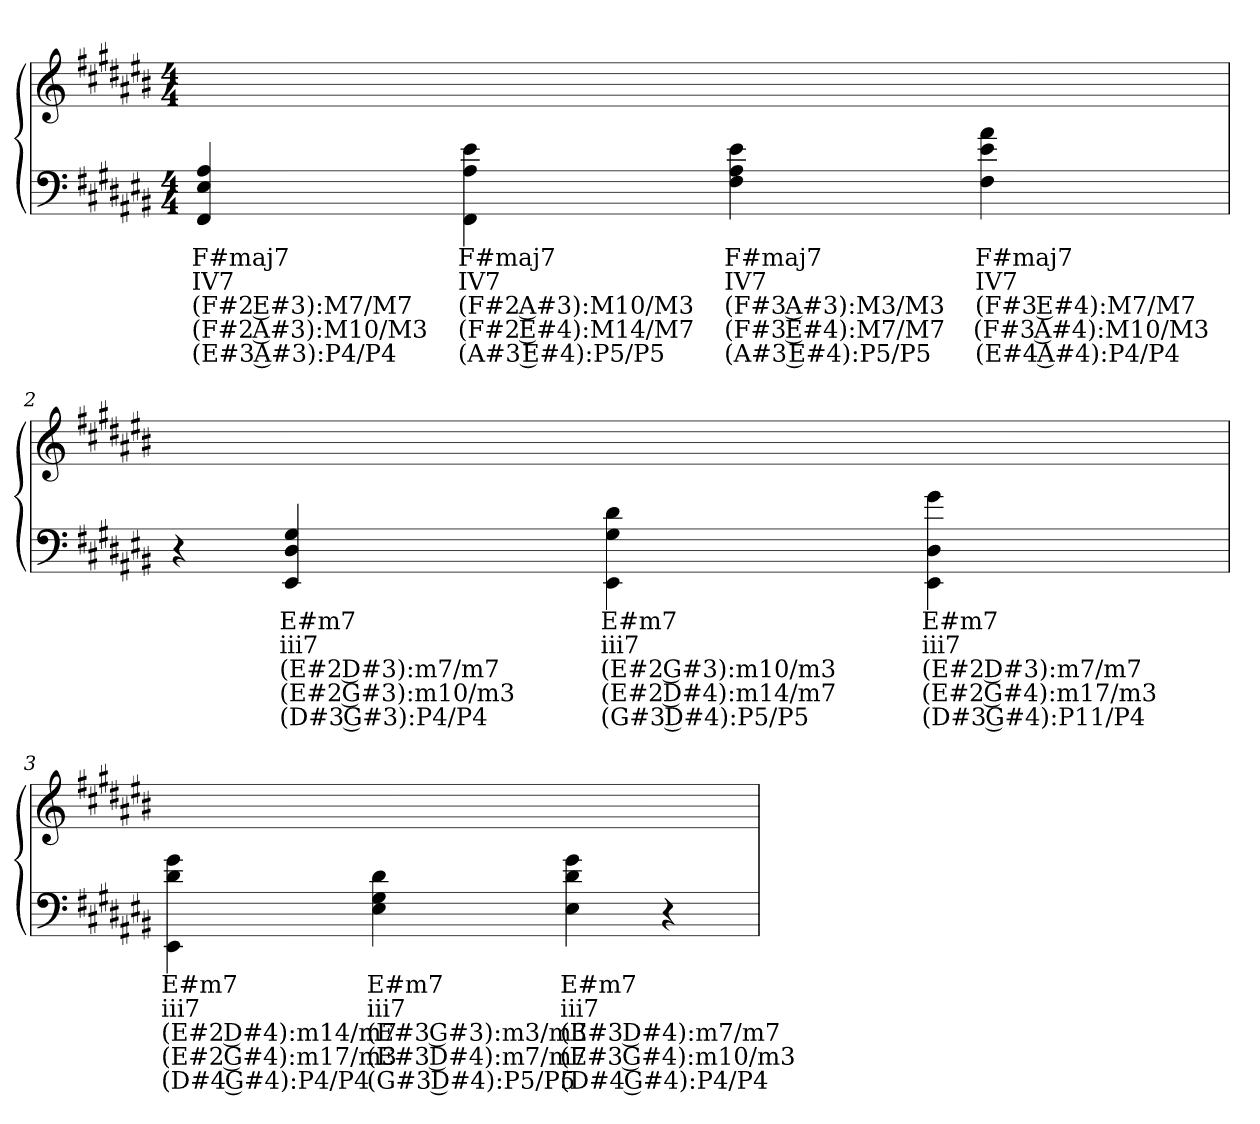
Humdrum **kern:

**kern	**text	**text	**text	**text	**text	**kern
*part2	*part2	*part2	*part2	*part2	*part2	*part1
*staff2	*staff2	*staff2	*staff2	*staff2	*staff2	*staff1
*clefF4	*	*	*	*	*	*clefG2
*k[f#c#g#d#a#e#b#]	*	*	*	*	*	*k[f#c#g#d#a#e#b#]
*C#:	*	*	*	*	*	*C#:
*M4/4	*	*	*	*	*	*M4/4
*MM60	*	*	*	*	*	*MM60
=1	=1	=1	=1	=1	=1	=1
4FF# 4E# 4A#	F#maj7	IV7	(F#2 E#3):M7/M7	(F#2 A#3):M10/M3	(E#3 A#3):P4/P4	1ryy
4FF# 4A# 4e#	F#maj7	IV7	(F#2 A#3):M10/M3	(F#2 E#4):M14/M7	(A#3 E#4):P5/P5	.
4F# 4A# 4e#	F#maj7	IV7	(F#3 A#3):M3/M3	(F#3 E#4):M7/M7	(A#3 E#4):P5/P5	.
4F# 4e# 4a#	F#maj7	IV7	(F#3 E#4):M7/M7	(F#3 A#4):M10/M3	(E#4 A#4):P4/P4	.
=2	=2	=2	=2	=2	=2	=2
4r	.	.	.	.	.	1ryy
4EE# 4D# 4G#	E#m7	iii7	(E#2 D#3):m7/m7	(E#2 G#3):m10/m3	(D#3 G#3):P4/P4	.
4EE# 4G# 4d#	E#m7	iii7	(E#2 G#3):m10/m3	(E#2 D#4):m14/m7	(G#3 D#4):P5/P5	.
4EE# 4D# 4g#	E#m7	iii7	(E#2 D#3):m7/m7	(E#2 G#4):m17/m3	(D#3 G#4):P11/P4	.
=3	=3	=3	=3	=3	=3	=3
4EE# 4d# 4g#	E#m7	iii7	(E#2 D#4):m14/m7	(E#2 G#4):m17/m3	(D#4 G#4):P4/P4	1ryy
4E# 4G# 4d#	E#m7	iii7	(E#3 G#3):m3/m3	(E#3 D#4):m7/m7	(G#3 D#4):P5/P5	.
4E# 4d# 4g#	E#m7	iii7	(E#3 D#4):m7/m7	(E#3 G#4):m10/m3	(D#4 G#4):P4/P4	.
4r	.	.	.	.	.	.
=	=	=	=	=	=	=
*-	*-	*-	*-	*-	*-	*-
